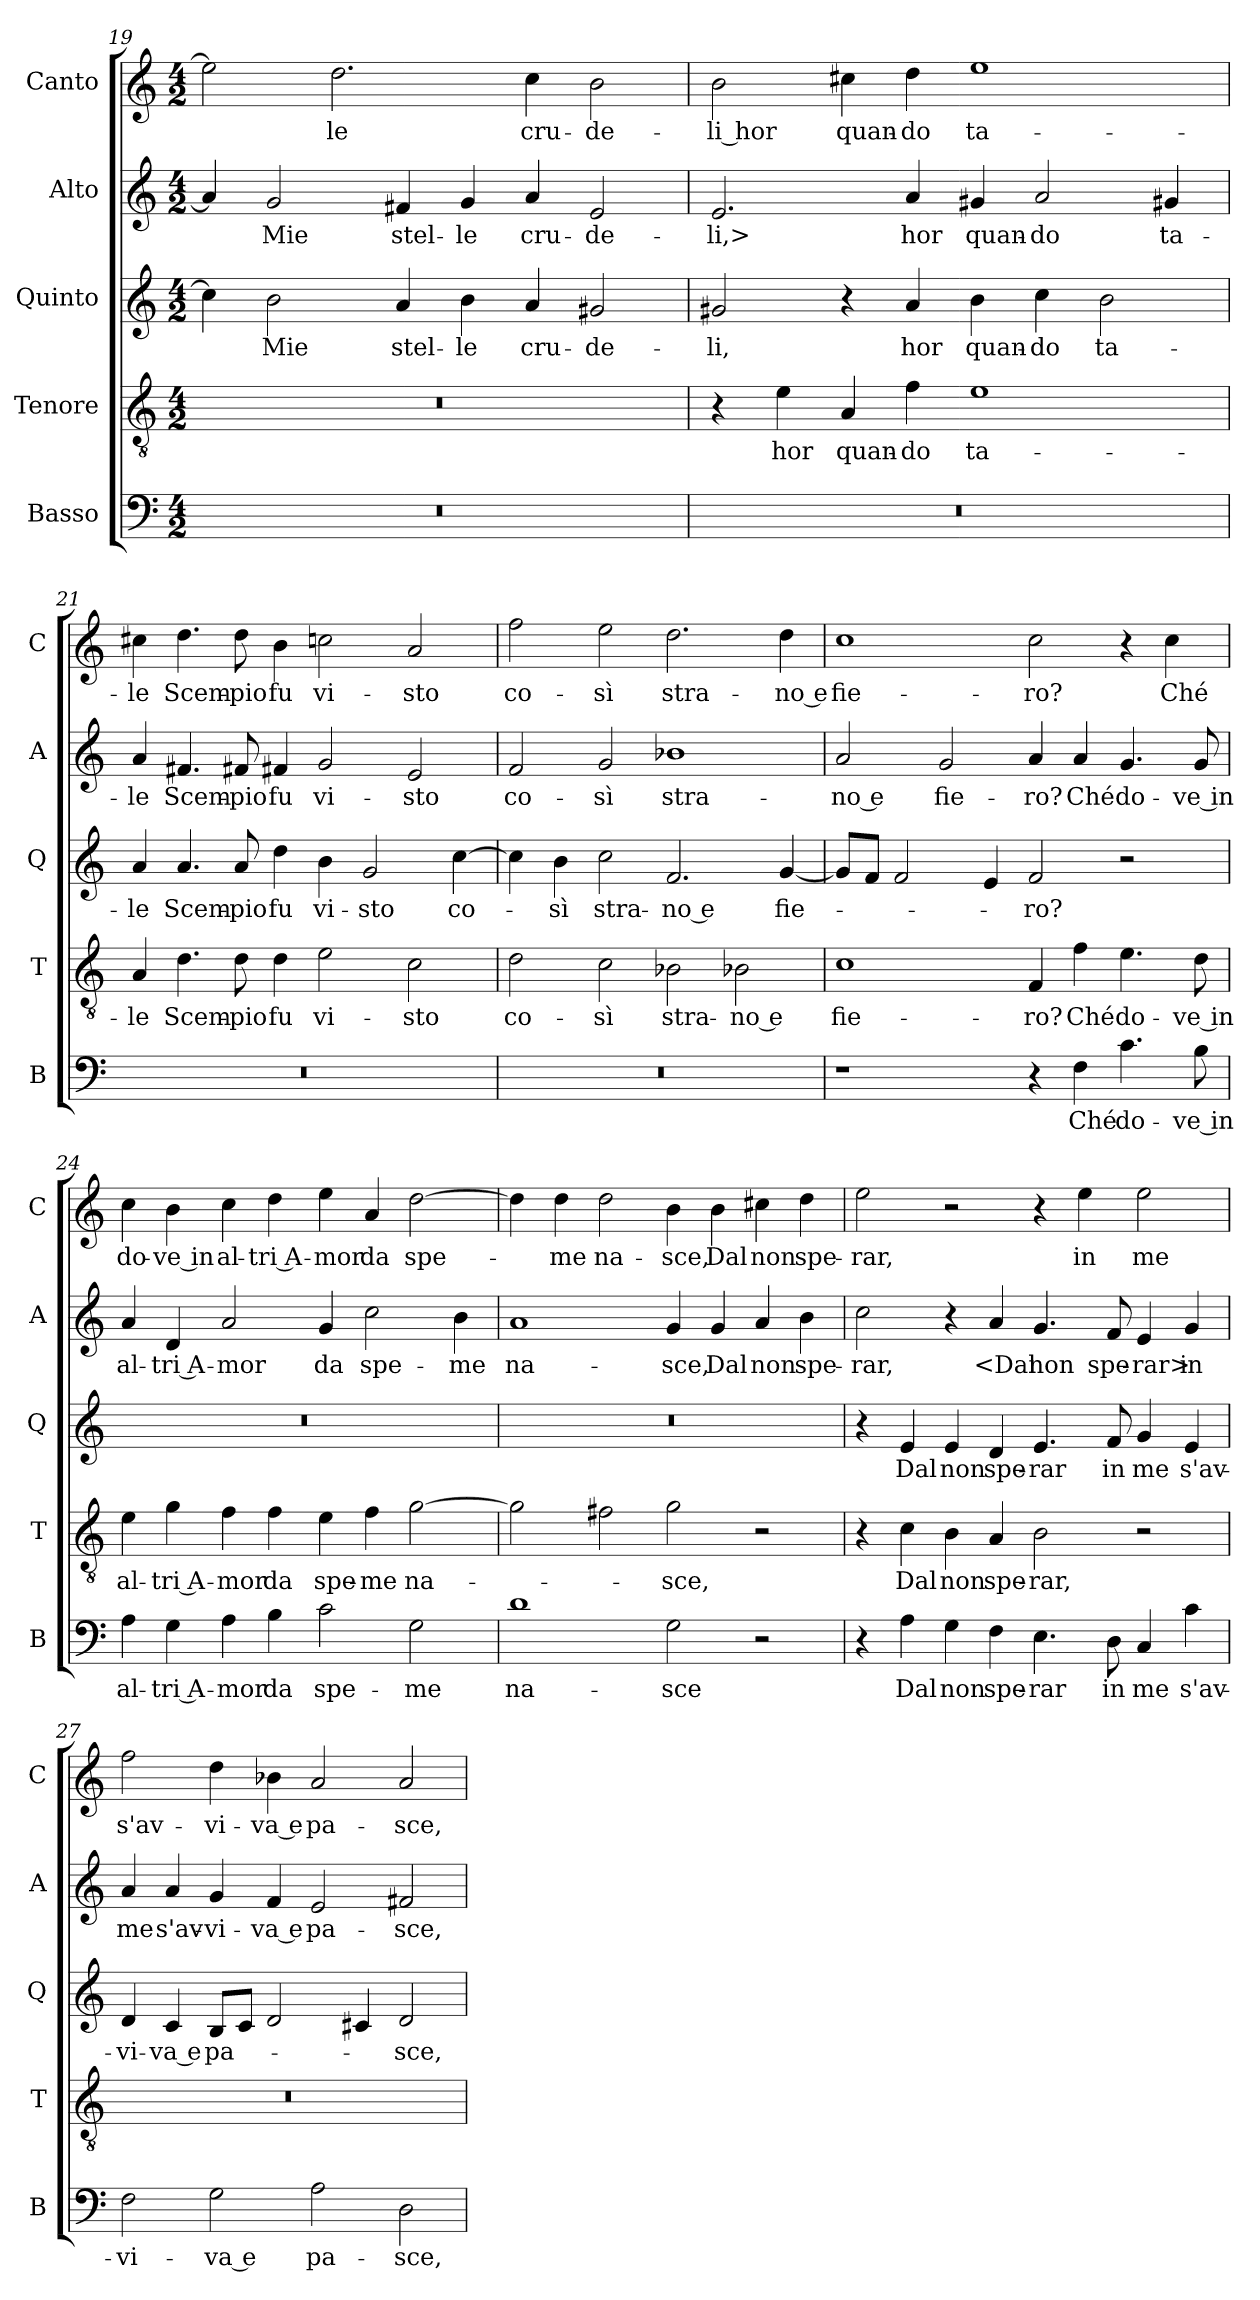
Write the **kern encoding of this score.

**kern	**text	**kern	**text	**kern	**text	**kern	**text	**kern	**text
*part5	*part5	*part4	*part4	*part3	*part3	*part2	*part2	*part1	*part1
*staff5	*staff5	*staff4	*staff4	*staff3	*staff3	*staff2	*staff2	*staff1	*staff1
*I"Basso	*	*I"Tenore	*	*I"Quinto	*	*I"Alto	*	*I"Canto	*
*I'B	*	*I'T	*	*I'Q	*	*I'A	*	*I'C	*
*clefF4	*	*clefGv2	*	*clefG2	*	*clefG2	*	*clefG2	*
*k[]	*	*k[]	*	*k[]	*	*k[]	*	*k[]	*
*M4/2	*	*M4/2	*	*M4/2	*	*M4/2	*	*M4/2	*
=19	=19	=19	=19	=19	=19	=19	=19	=19	=19
0r	.	0r	.	4cc]	.	4a]	.	2ee]	.
.	.	.	.	2b	Mie	2g	Mie	.	.
.	.	.	.	.	.	.	.	2.dd	-le
.	.	.	.	4a	stel-	4f#X	stel-	.	.
.	.	.	.	4b	-le	4g	-le	.	.
.	.	.	.	4a	cru-	4a	cru-	4cc	cru-
.	.	.	.	2g#X	-de-	2e	-de-	2b	-de-
=20	=20	=20	=20	=20	=20	=20	=20	=20	=20
0r	.	4r	.	2g#X	-li,	2.e	-li,>	2b	-li hor
.	.	4e	hor	.	.	.	.	.	.
.	.	4A	quan-	4r	.	.	.	4cc#X	quan-
.	.	4f	-do	4a	hor	4a	hor	4dd	-do
.	.	1e	ta-	4b	quan-	4g#X	quan-	1ee	ta-
.	.	.	.	4cc	-do	2a	-do	.	.
.	.	.	.	2b	ta-	.	.	.	.
.	.	.	.	.	.	4g#X	ta-	.	.
=21	=21	=21	=21	=21	=21	=21	=21	=21	=21
0r	.	4A	-le	4a	-le	4a	-le	4cc#X	-le
.	.	4.d	Scem-	4.a	Scem-	4.f#X	Scem-	4.dd	Scem-
.	.	8d	-pio	8a	-pio	8f#X	-pio	8dd	-pio
.	.	4d	fu	4dd	fu	4f#X	fu	4b	fu
.	.	2e	vi-	4b	vi-	2g	vi-	2ccn	vi-
.	.	.	.	2g	-sto	.	.	.	.
.	.	2c	-sto	.	.	2e	-sto	2a	-sto
.	.	.	.	[4cc	co-	.	.	.	.
=22	=22	=22	=22	=22	=22	=22	=22	=22	=22
0r	.	2d	co-	4cc]	.	2f	co-	2ff	co-
.	.	.	.	4b	-sì	.	.	.	.
.	.	2c	-sì	2cc	stra-	2g	-sì	2ee	-sì
.	.	2B-X	stra-	2.f	-no e	1b-X	stra-	2.dd	stra-
.	.	2B-X	-no e	.	.	.	.	.	.
.	.	.	.	[4g	fie-	.	.	4dd	-no e
=23	=23	=23	=23	=23	=23	=23	=23	=23	=23
1r	.	1c	fie-	8gL]	.	2a	-no e	1cc	fie-
.	.	.	.	8fJ	.	.	.	.	.
.	.	.	.	2f	.	.	.	.	.
.	.	.	.	.	.	2g	fie-	.	.
.	.	.	.	4e	.	.	.	.	.
4r	.	4F	-ro?	2f	-ro?	4a	-ro?	2cc	-ro?
4F	Ché	4f	Ché	.	.	4a	Ché	.	.
4.c	do-	4.e	do-	2r	.	4.g	do-	4r	.
.	.	.	.	.	.	.	.	4cc	Ché
8B	-ve in	8d	-ve in	.	.	8g	-ve in	.	.
=24	=24	=24	=24	=24	=24	=24	=24	=24	=24
4A	al-	4e	al-	0r	.	4a	al-	4cc	do-
4G	-tri A-	4g	-tri A-	.	.	4d	-tri A-	4b	-ve in
4A	-mor	4f	-mor	.	.	2a	-mor	4cc	al-
4B	da	4f	da	.	.	.	.	4dd	-tri A-
2c	spe-	4e	spe-	.	.	4g	da	4ee	-mor
.	.	4f	-me	.	.	2cc	spe-	4a	da
2G	-me	[2g	na-	.	.	.	.	[2dd	spe-
.	.	.	.	.	.	4b	-me	.	.
=25	=25	=25	=25	=25	=25	=25	=25	=25	=25
1d	na-	2g]	.	0r	.	1a	na-	4dd]	.
.	.	.	.	.	.	.	.	4dd	-me
.	.	2f#X	.	.	.	.	.	2dd	na-
2G	-sce	2g	-sce,	.	.	4g	-sce,	4b	-sce,
.	.	.	.	.	.	4g	Dal	4b	Dal
2r	.	2r	.	.	.	4a	non	4cc#X	non
.	.	.	.	.	.	4b	spe-	4dd	spe-
=26	=26	=26	=26	=26	=26	=26	=26	=26	=26
4r	.	4r	.	4r	.	2cc	-rar,	2ee	-rar,
4A	Dal	4c	Dal	4e	Dal	.	.	.	.
4G	non	4B	non	4e	non	4r	.	2r	.
4F	spe-	4A	spe-	4d	spe-	4a	<Dal	.	.
4.E	-rar	2B	-rar,	4.e	-rar	4.g	non	4r	.
.	.	.	.	.	.	.	.	4ee	in
8D	in	.	.	8f	in	8f	spe-	.	.
4C	me	2r	.	4g	me	4e	-rar>	2ee	me
4c	s'av-	.	.	4e	s'av-	4g	in	.	.
=27	=27	=27	=27	=27	=27	=27	=27	=27	=27
2F	-vi-	0r	.	4d	-vi-	4a	me	2ff	s'av-
.	.	.	.	4c	-va e	4a	s'av-	.	.
2G	-va e	.	.	8BL	pa-	4g	-vi-	4dd	-vi-
.	.	.	.	8cJ	.	.	.	.	.
.	.	.	.	2d	.	4f	-va e	4b-X	-va e
2A	pa-	.	.	.	.	2e	pa-	2a	pa-
.	.	.	.	4c#X	.	.	.	.	.
2D	-sce,	.	.	2d	-sce,	2f#X	-sce,	2a	-sce,
=	=	=	=	=	=	=	=	=	=
*-	*-	*-	*-	*-	*-	*-	*-	*-	*-
